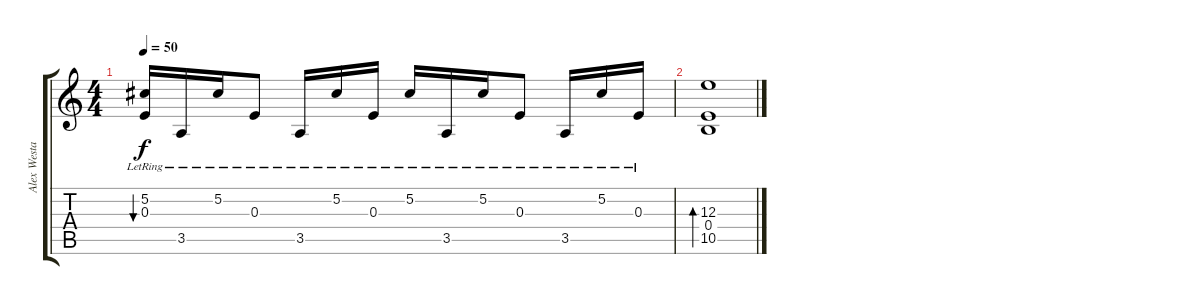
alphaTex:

\track ("Alex Westaway" "Alex Westa") {instrument electricguitarjazz}
\staff {score tabs}
\tuning (Db4 Ab3 E3 B2 Gb2 B1) {hide}
\ts (4 4)
\tempo 50
\clef g2
\ks c
(5.2{lr} 0.3{lr}).16{bu 120 dy f volume 7 instrument electricguitarjazz} 3.5{lr}.16 5.2{lr}.16 0.3{lr}.8 3.5{lr}.16 5.2{lr}.16 0.3{lr}.16 5.2{lr}.16 3.5{lr}.16 5.2{lr}.16 0.3{lr}.8 3.5{lr}.16 5.2{lr}.16 0.3{lr}.16 |
(12.3 0.4 10.5).1{bd 240}
